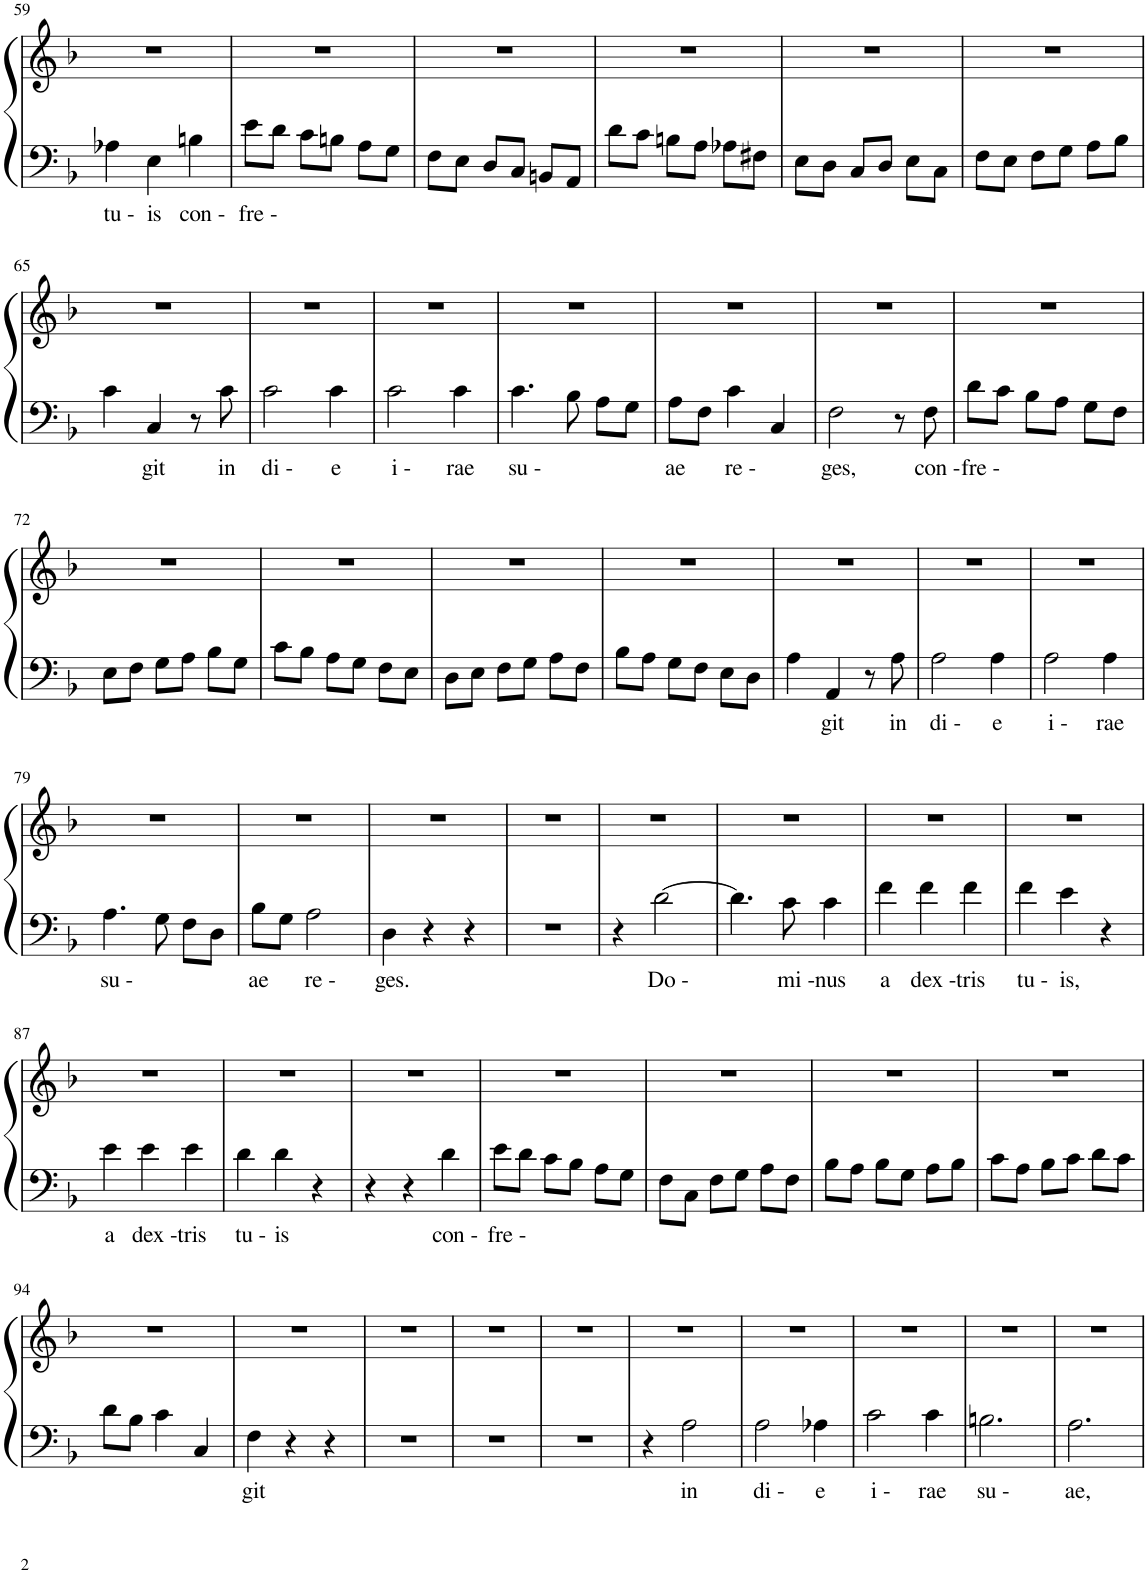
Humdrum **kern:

**kern	**text	**kern
*part1	*part1	*part1
*staff2	*staff2	*staff1
*I"Piano	*	*
*I'Pno.	*	*
!!LO:PB:g=z
*clefF4	*	*clefG2
*k[b-]	*	*k[b-]
*M3/4	*	*M3/4
=59	=59	=59
!	!LO:LY:b	!
4A-X\	tu -	2.r
!	!LO:LY:b	!
4E\	is	.
!	!LO:LY:b	!
4Bn\	con -	.
=60	=60	=60
!	!LO:LY:b	!
8e\L	fre -	2.r
8d\J	.	.
8c\L	.	.
8Bn\J	.	.
8A\L	.	.
8G\J	.	.
=61	=61	=61
8F\L	.	2.r
8E\J	.	.
8D/L	.	.
8C/J	.	.
8BBn/L	.	.
8AA/J	.	.
=62	=62	=62
8d\L	.	2.r
8c\J	.	.
8Bn\L	.	.
8A\J	.	.
8A-X\L	.	.
8F#X\J	.	.
=63	=63	=63
8E\L	.	2.r
8D\J	.	.
8C/L	.	.
8D/J	.	.
8E\L	.	.
8C\J	.	.
=64	=64	=64
8F\L	.	2.r
8E\J	.	.
8F\L	.	.
8G\J	.	.
8A\L	.	.
8B-\J	.	.
!!LO:LB:g=z
=65	=65	=65
4c\	.	2.r
!	!LO:LY:b	!
4C/	git	.
8r	.	.
!	!LO:LY:b	!
8c\	in	.
=66	=66	=66
!	!LO:LY:b	!
2c\	di -	2.r
!	!LO:LY:b	!
4c\	e	.
=67	=67	=67
!	!LO:LY:b	!
2c\	i -	2.r
!	!LO:LY:b	!
4c\	rae	.
=68	=68	=68
!	!LO:LY:b	!
4.c\	su -	2.r
8B-\	.	.
8A\L	.	.
8G\J	.	.
=69	=69	=69
!	!LO:LY:b	!
8A\L	ae	2.r
8F\J	.	.
!	!LO:LY:b	!
4c\	re -	.
4C/	.	.
=70	=70	=70
!	!LO:LY:b	!
2F\	ges,	2.r
8r	.	.
!	!LO:LY:b	!
8F\	con -	.
=71	=71	=71
!	!LO:LY:b	!
8d\L	fre -	2.r
8c\J	.	.
8B-\L	.	.
8A\J	.	.
8G\L	.	.
8F\J	.	.
!!LO:LB:g=z
=72	=72	=72
8E\L	.	2.r
8F\J	.	.
8G\L	.	.
8A\J	.	.
8B-\L	.	.
8G\J	.	.
=73	=73	=73
8c\L	.	2.r
8B-\J	.	.
8A\L	.	.
8G\J	.	.
8F\L	.	.
8E\J	.	.
=74	=74	=74
8D\L	.	2.r
8E\J	.	.
8F\L	.	.
8G\J	.	.
8A\L	.	.
8F\J	.	.
=75	=75	=75
8B-\L	.	2.r
8A\J	.	.
8G\L	.	.
8F\J	.	.
8E\L	.	.
8D\J	.	.
=76	=76	=76
4A\	.	2.r
!	!LO:LY:b	!
4AA/	git	.
8r	.	.
!	!LO:LY:b	!
8A\	in	.
=77	=77	=77
!	!LO:LY:b	!
2A\	di -	2.r
!	!LO:LY:b	!
4A\	e	.
=78	=78	=78
!	!LO:LY:b	!
2A\	i -	2.r
!	!LO:LY:b	!
4A\	rae	.
!!LO:LB:g=z
=79	=79	=79
!	!LO:LY:b	!
4.A\	su -	2.r
8G\	.	.
8F\L	.	.
8D\J	.	.
=80	=80	=80
!	!LO:LY:b	!
8B-\L	ae	2.r
8G\J	.	.
!	!LO:LY:b	!
2A\	re -	.
=81	=81	=81
!	!LO:LY:b	!
4D\	ges.	2.r
4r	.	.
4r	.	.
=82	=82	=82
2.r	.	2.r
=83	=83	=83
4r	.	2.r
!	!LO:LY:b	!
[2d\	Do -	.
=84	=84	=84
4.d\]	.	2.r
!	!LO:LY:b	!
8c\	mi -	.
!	!LO:LY:b	!
4c\	nus	.
=85	=85	=85
!	!LO:LY:b	!
4f\	a	2.r
!	!LO:LY:b	!
4f\	dex -	.
!	!LO:LY:b	!
4f\	tris	.
=86	=86	=86
!	!LO:LY:b	!
4f\	tu -	2.r
!	!LO:LY:b	!
4e\	is,	.
4r	.	.
!!LO:LB:g=z
=87	=87	=87
!	!LO:LY:b	!
4e\	a	2.r
!	!LO:LY:b	!
4e\	dex -	.
!	!LO:LY:b	!
4e\	tris	.
=88	=88	=88
!	!LO:LY:b	!
4d\	tu -	2.r
!	!LO:LY:b	!
4d\	is	.
4r	.	.
=89	=89	=89
4r	.	2.r
4r	.	.
!	!LO:LY:b	!
4d\	con -	.
=90	=90	=90
!	!LO:LY:b	!
8e\L	fre -	2.r
8d\J	.	.
8c\L	.	.
8B-\J	.	.
8A\L	.	.
8G\J	.	.
=91	=91	=91
8F\L	.	2.r
8C\J	.	.
8F\L	.	.
8G\J	.	.
8A\L	.	.
8F\J	.	.
=92	=92	=92
8B-\L	.	2.r
8A\J	.	.
8B-\L	.	.
8G\J	.	.
8A\L	.	.
8B-\J	.	.
=93	=93	=93
8c\L	.	2.r
8A\J	.	.
8B-\L	.	.
8c\J	.	.
8d\L	.	.
8c\J	.	.
!!LO:LB:g=z
=94	=94	=94
8d\L	.	2.r
8B-\J	.	.
4c\	.	.
4C/	.	.
=95	=95	=95
!	!LO:LY:b	!
4F\	git	2.r
4r	.	.
4r	.	.
=96	=96	=96
2.r	.	2.r
=97	=97	=97
2.r	.	2.r
=98	=98	=98
2.r	.	2.r
=99	=99	=99
4r	.	2.r
!	!LO:LY:b	!
2A\	in	.
=100	=100	=100
!	!LO:LY:b	!
2A\	di -	2.r
!	!LO:LY:b	!
4A-X\	e	.
=101	=101	=101
!	!LO:LY:b	!
2c\	i -	2.r
!	!LO:LY:b	!
4c\	rae	.
=102	=102	=102
!	!LO:LY:b	!
2.Bn\	su -	2.r
=103	=103	=103
!	!LO:LY:b	!
2.A\	ae,	2.r
=	=	=
*-	*-	*-
